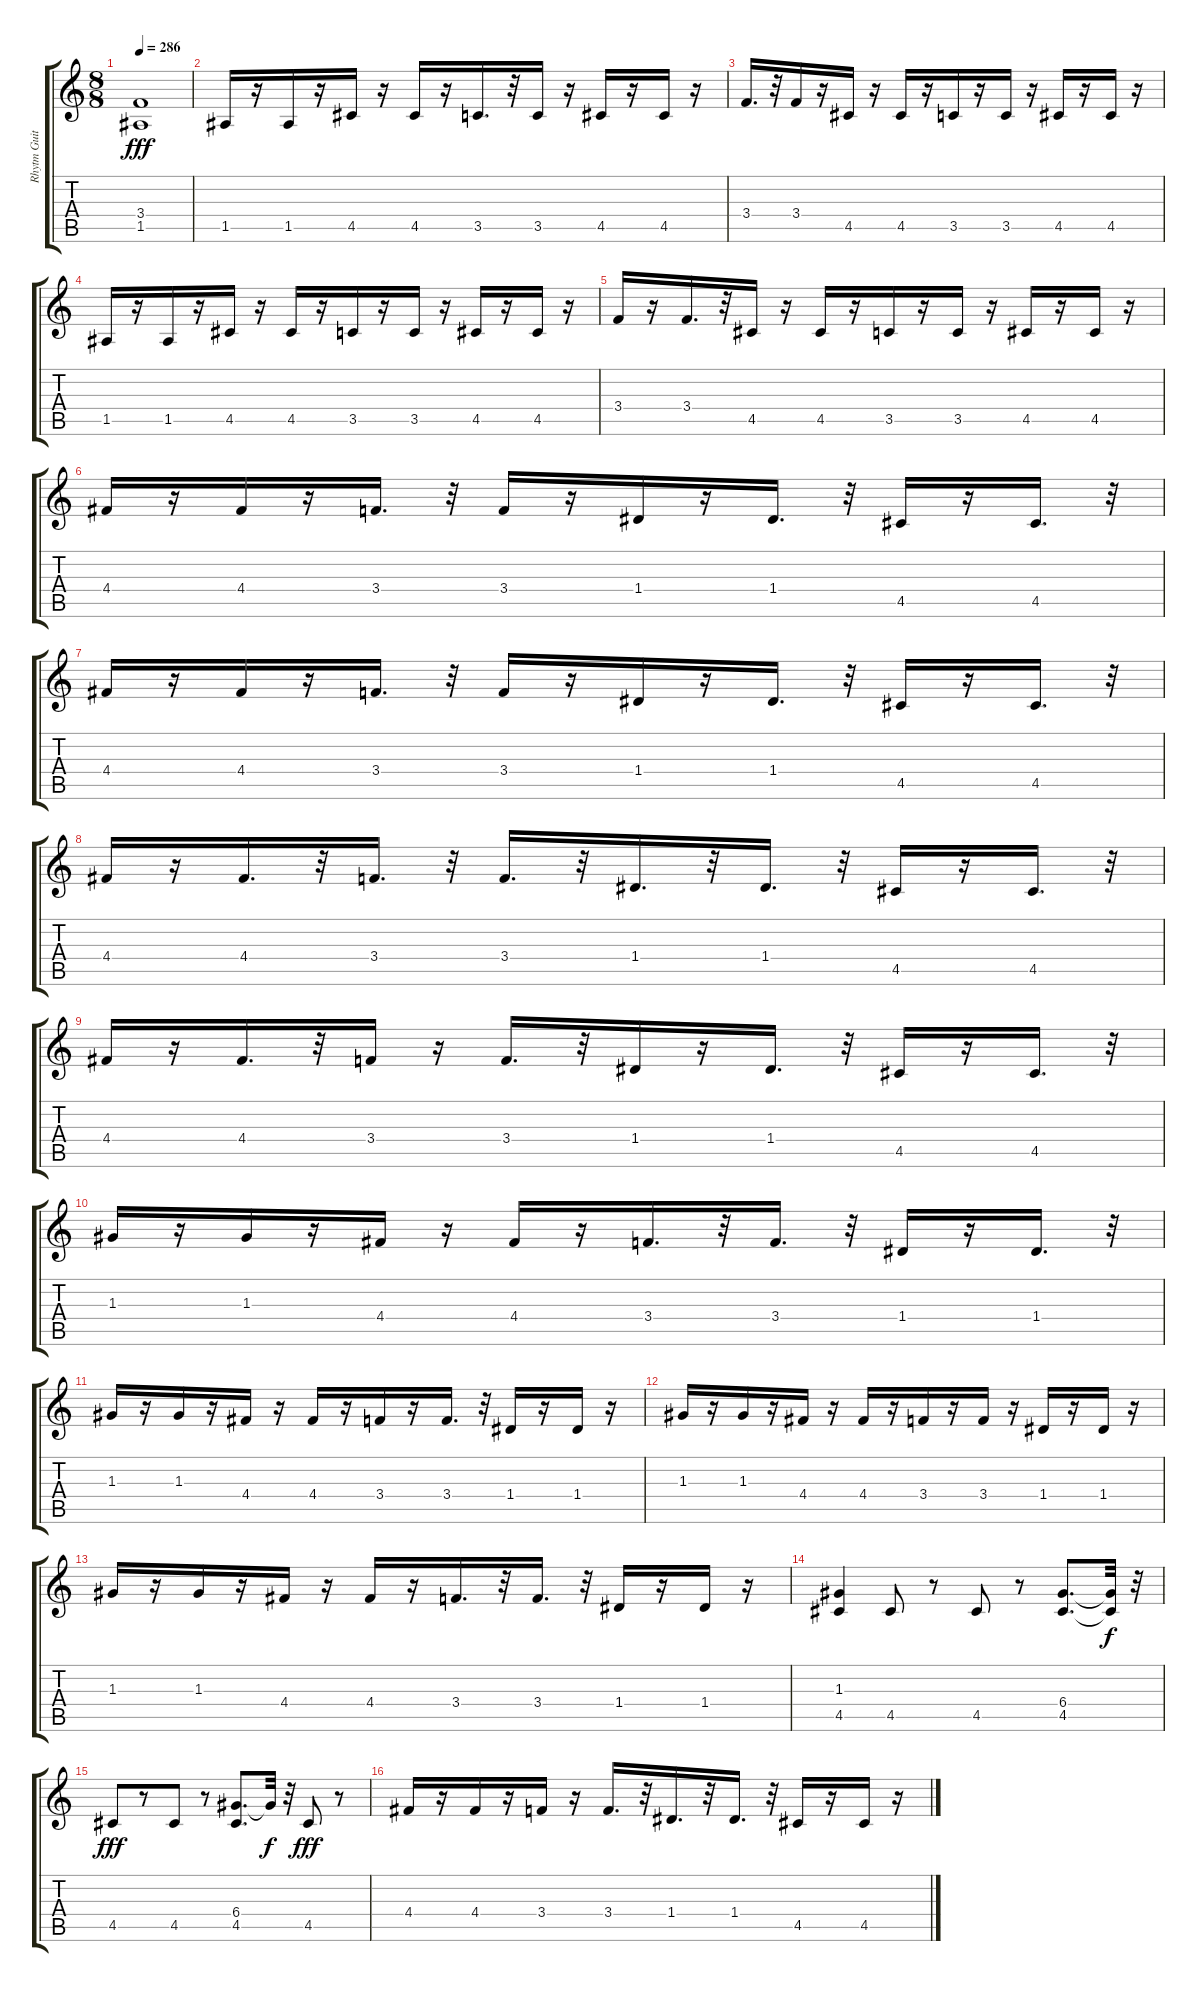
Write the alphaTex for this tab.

\track ("Rhytm Guitar" "Rhytm Guit") {instrument distortionguitar}
\staff {score tabs}
\tuning (E4 B3 G3 D3 A2 E2) {hide}
\ts (8 8)
\tempo 286
\clef g2
\ks c
(3.4 1.5).1{dy fff} |
1.5.16 r.16 1.5.16 r.16 4.5.16 r.16 4.5.16 r.16 3.5.16{d} r.32 3.5.16 r.16 4.5.16 r.16 4.5.16 r.16 |
3.4.16{d} r.32 3.4.16 r.16 4.5.16 r.16 4.5.16 r.16 3.5.16 r.16 3.5.16 r.16 4.5.16 r.16 4.5.16 r.16 |
1.5.16 r.16 1.5.16 r.16 4.5.16 r.16 4.5.16 r.16 3.5.16 r.16 3.5.16 r.16 4.5.16 r.16 4.5.16 r.16 |
3.4.16 r.16 3.4.16{d} r.32 4.5.16 r.16 4.5.16 r.16 3.5.16 r.16 3.5.16 r.16 4.5.16 r.16 4.5.16 r.16 |
4.4.16 r.16 4.4.16 r.16 3.4.16{d} r.32 3.4.16 r.16 1.4.16 r.16 1.4.16{d} r.32 4.5.16 r.16 4.5.16{d} r.32 |
4.4.16 r.16 4.4.16 r.16 3.4.16{d} r.32 3.4.16 r.16 1.4.16 r.16 1.4.16{d} r.32 4.5.16 r.16 4.5.16{d} r.32 |
4.4.16 r.16 4.4.16{d} r.32 3.4.16{d} r.32 3.4.16{d} r.32 1.4.16{d} r.32 1.4.16{d} r.32 4.5.16 r.16 4.5.16{d} r.32 |
4.4.16 r.16 4.4.16{d} r.32 3.4.16 r.16 3.4.16{d} r.32 1.4.16 r.16 1.4.16{d} r.32 4.5.16 r.16 4.5.16{d} r.32 |
1.3.16 r.16 1.3.16 r.16 4.4.16 r.16 4.4.16 r.16 3.4.16{d} r.32 3.4.16{d} r.32 1.4.16 r.16 1.4.16{d} r.32 |
1.3.16 r.16 1.3.16 r.16 4.4.16 r.16 4.4.16 r.16 3.4.16 r.16 3.4.16{d} r.32 1.4.16 r.16 1.4.16 r.16 |
1.3.16 r.16 1.3.16 r.16 4.4.16 r.16 4.4.16 r.16 3.4.16 r.16 3.4.16 r.16 1.4.16 r.16 1.4.16 r.16 |
1.3.16 r.16 1.3.16 r.16 4.4.16 r.16 4.4.16 r.16 3.4.16{d} r.32 3.4.16{d} r.32 1.4.16 r.16 1.4.16 r.16 |
(1.3 4.5).4 4.5.8 r.8 4.5.8 r.8 (6.4 4.5).8{d} (6.4{t} 4.5{t}).32{dy f} r.32 |
4.5.8{dy fff} r.8 4.5.8 r.8 (6.4 4.5).8{d} 6.4{t}.32{dy f} r.32 4.5.8{dy fff} r.8 |
4.4.16 r.16 4.4.16 r.16 3.4.16 r.16 3.4.16{d} r.32 1.4.16{d} r.32 1.4.16{d} r.32 4.5.16 r.16 4.5.16 r.16
